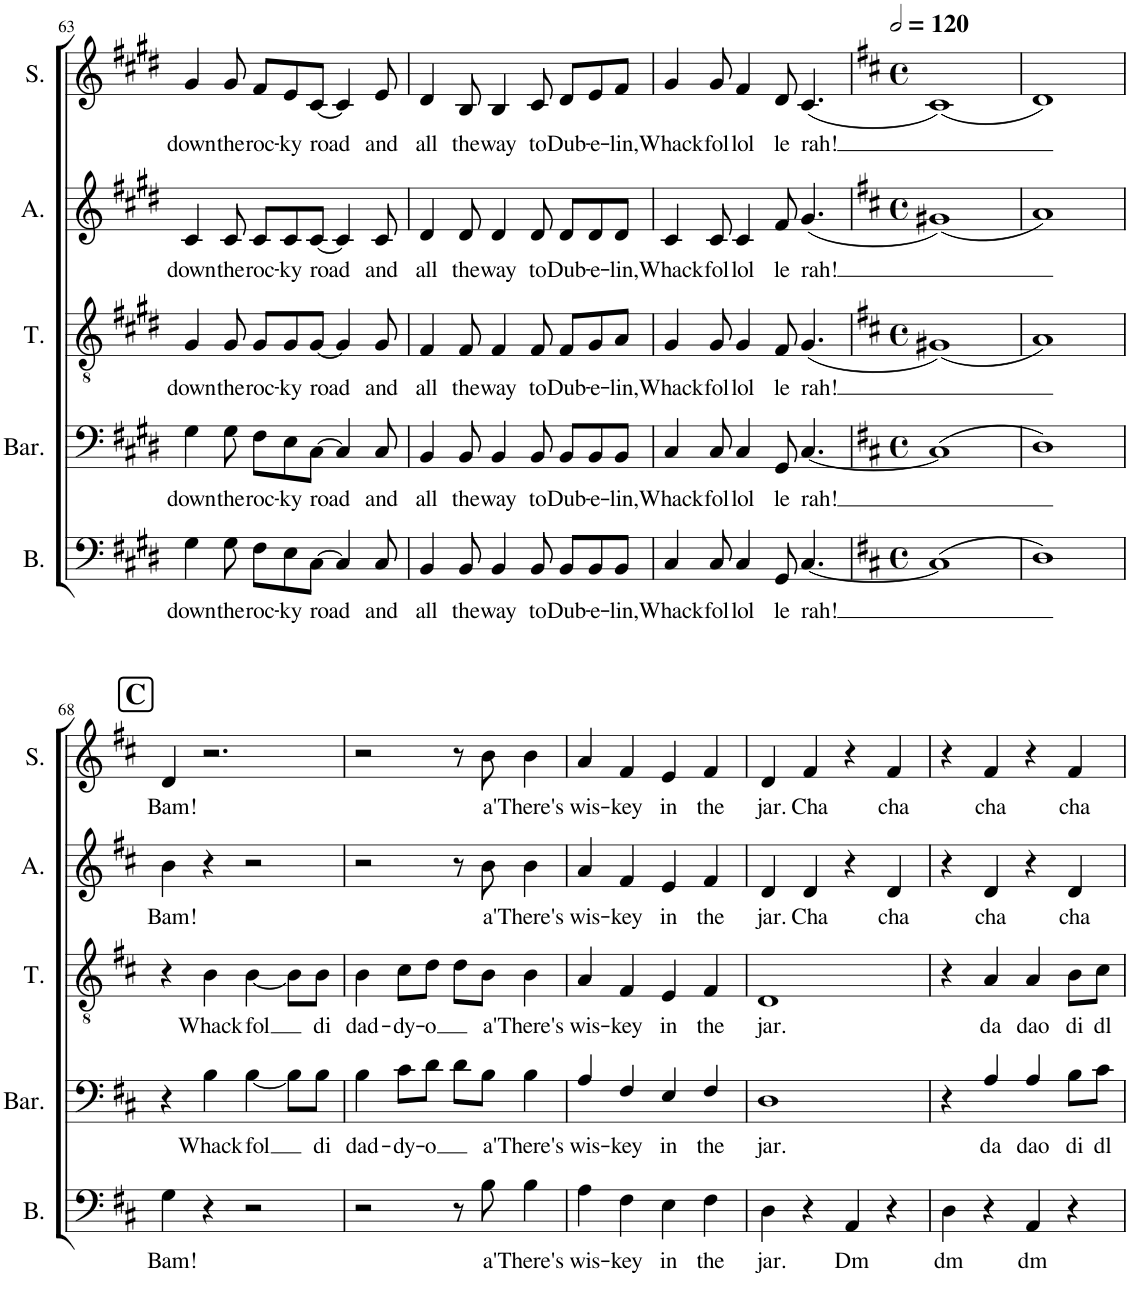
**kern	**text	**kern	**text	**kern	**text	**kern	**text	**kern	**text
*part5	*part5	*part4	*part4	*part3	*part3	*part2	*part2	*part1	*part1
*staff5	*staff5	*staff4	*staff4	*staff3	*staff3	*staff2	*staff2	*staff1	*staff1
*I"Bass	*	*I"Baritone	*	*I"Tenor	*	*I"Alto	*	*I"Soprano	*
*I'B.	*	*I'Bar.	*	*I'T.	*	*I'A.	*	*I'S.	*
!!LO:PB:g=z
*clefF4	*	*clefF4	*	*clefGv2	*	*clefG2	*	*clefG2	*
*k[f#c#g#d#]	*	*k[f#c#g#d#]	*	*k[f#c#g#d#]	*	*k[f#c#g#d#]	*	*k[f#c#g#d#]	*
*M9/8	*	*M9/8	*	*M9/8	*	*M9/8	*	*M9/8	*
=63	=63	=63	=63	=63	=63	=63	=63	=63	=63
!	!LO:LY:b	!	!LO:LY:b	!	!LO:LY:b	!	!LO:LY:b	!	!LO:LY:b
4G#\	down	4G#\	down	4G#/	down	4c#/	down	4g#/	down
!	!LO:LY:b	!	!LO:LY:b	!	!LO:LY:b	!	!LO:LY:b	!	!LO:LY:b
8G#\	the	8G#\	the	8G#/	the	8c#/	the	8g#/	the
!	!LO:LY:b	!	!LO:LY:b	!	!LO:LY:b	!	!LO:LY:b	!	!LO:LY:b
8F#\L	roc-	8F#\L	roc-	8G#/L	roc-	8c#/L	roc-	8f#/L	roc-
!	!LO:LY:b	!	!LO:LY:b	!	!LO:LY:b	!	!LO:LY:b	!	!LO:LY:b
8E\	-ky	8E\	-ky	8G#/	-ky	8c#/	-ky	8e/	-ky
!	!LO:LY:b	!	!LO:LY:b	!	!LO:LY:b	!	!LO:LY:b	!	!LO:LY:b
[>8C#\J	road	[>8C#\J	road	[<8G#/J	road	[<8c#/J	road	[<8c#/J	road
4C#/]	.	4C#/]	.	4G#/]	.	4c#/]	.	4c#/]	.
!	!LO:LY:b	!	!LO:LY:b	!	!LO:LY:b	!	!LO:LY:b	!	!LO:LY:b
8C#/	and	8C#/	and	8G#/	and	8c#/	and	8e/	and
=64	=64	=64	=64	=64	=64	=64	=64	=64	=64
!	!LO:LY:b	!	!LO:LY:b	!	!LO:LY:b	!	!LO:LY:b	!	!LO:LY:b
4BB/	all	4BB/	all	4F#/	all	4d#/	all	4d#/	all
!	!LO:LY:b	!	!LO:LY:b	!	!LO:LY:b	!	!LO:LY:b	!	!LO:LY:b
8BB/	the	8BB/	the	8F#/	the	8d#/	the	8B/	the
!	!LO:LY:b	!	!LO:LY:b	!	!LO:LY:b	!	!LO:LY:b	!	!LO:LY:b
4BB/	way	4BB/	way	4F#/	way	4d#/	way	4B/	way
!	!LO:LY:b	!	!LO:LY:b	!	!LO:LY:b	!	!LO:LY:b	!	!LO:LY:b
8BB/	to	8BB/	to	8F#/	to	8d#/	to	8c#/	to
!	!LO:LY:b	!	!LO:LY:b	!	!LO:LY:b	!	!LO:LY:b	!	!LO:LY:b
8BB/L	Dub-	8BB/L	Dub-	8F#/L	Dub-	8d#/L	Dub-	8d#/L	Dub-
!	!LO:LY:b	!	!LO:LY:b	!	!LO:LY:b	!	!LO:LY:b	!	!LO:LY:b
8BB/	-e-	8BB/	-e-	8G#/	-e-	8d#/	-e-	8e/	-e-
!	!LO:LY:b	!	!LO:LY:b	!	!LO:LY:b	!	!LO:LY:b	!	!LO:LY:b
8BB/J	-lin,	8BB/J	-lin,	8A/J	-lin,	8d#/J	-lin,	8f#/J	-lin,
=65	=65	=65	=65	=65	=65	=65	=65	=65	=65
!	!LO:LY:b	!	!LO:LY:b	!	!LO:LY:b	!	!LO:LY:b	!	!LO:LY:b
4C#/	Whack	4C#/	Whack	4G#/	Whack	4c#/	Whack	4g#/	Whack
!	!LO:LY:b	!	!LO:LY:b	!	!LO:LY:b	!	!LO:LY:b	!	!LO:LY:b
8C#/	fol	8C#/	fol	8G#/	fol	8c#/	fol	8g#/	fol
!	!LO:LY:b	!	!LO:LY:b	!	!LO:LY:b	!	!LO:LY:b	!	!LO:LY:b
4C#/	lol	4C#/	lol	4G#/	lol	4c#/	lol	4f#/	lol
!	!LO:LY:b	!	!LO:LY:b	!	!LO:LY:b	!	!LO:LY:b	!	!LO:LY:b
8GG#/	le	8GG#/	le	8F#/	le	8f#/	le	8d#/	le
!	!LO:LY:b	!	!LO:LY:b	!	!LO:LY:b	!	!LO:LY:b	!	!LO:LY:b
[4.C#/	rah!	[4.C#/	rah!	(4.G#/	rah!	(4.g#/	rah!	(4.c#/	rah!
=66	=66	=66	=66	=66	=66	=66	=66	=66	=66
*k[f#c#]	*	*k[f#c#]	*	*k[f#c#]	*	*k[f#c#]	*	*k[f#c#]	*
*M4/4	*	*M4/4	*	*M4/4	*	*M4/4	*	*M4/4	*
*met(c)	*	*met(c)	*	*met(c)	*	*met(c)	*	*met(c)	*
*	*	*	*	*	*	*	*	*MM240	*
(>1C#]	.	(>1C#]	.	(1G#X)	.	(<1g#X)	.	(<1c#)	.
=67	=67	=67	=67	=67	=67	=67	=67	=67	=67
1D)	.	1D)	.	1A)	.	1a)	.	1d)	.
!!LO:LB:g=z
!!LO:REH:place=s1:a:B:cj:fs=14:t=C
=68	=68	=68	=68	=68	=68	=68	=68	=68	=68
!	!LO:LY:b	!	!	!	!	!	!LO:LY:b	!	!LO:LY:b
4G\	Bam!	4r	.	4r	.	4b\	Bam!	4d/	Bam!
!	!	!	!LO:LY:b	!	!LO:LY:b	!	!	!	!
4r	.	4B\	Whack	4B\	Whack	4r	.	2.r	.
!	!	!	!LO:LY:b	!	!LO:LY:b	!	!	!	!
2r	.	[<4B\	fol	[<4B\	fol	2r	.	.	.
.	.	8B\L]	.	8B\L]	.	.	.	.	.
!	!	!	!LO:LY:b	!	!LO:LY:b	!	!	!	!
.	.	8B\J	di	8B\J	di	.	.	.	.
=69	=69	=69	=69	=69	=69	=69	=69	=69	=69
!	!	!	!LO:LY:b	!	!LO:LY:b	!	!	!	!
2r	.	4B\	dad-	4B\	dad-	2r	.	2r	.
!	!	!	!LO:LY:b	!	!LO:LY:b	!	!	!	!
.	.	8c#\L	-dy-	8c#\L	-dy-	.	.	.	.
!	!	!	!LO:LY:b	!	!LO:LY:b	!	!	!	!
.	.	8d\J	-o	8d\J	-o	.	.	.	.
8r	.	8d\L	.	8d\L	.	8r	.	8r	.
!	!LO:LY:b	!	!LO:LY:b	!	!LO:LY:b	!	!LO:LY:b	!	!LO:LY:b
8B\	a	8B\J	a	8B\J	a	8b\	a	8b\	a
!	!LO:LY:b	!	!LO:LY:b	!	!LO:LY:b	!	!LO:LY:b	!	!LO:LY:b
4B\	'There's	4B\	'There's	4B\	'There's	4b\	'There's	4b\	'There's
=70	=70	=70	=70	=70	=70	=70	=70	=70	=70
!	!LO:LY:b	!	!LO:LY:b	!	!LO:LY:b	!	!LO:LY:b	!	!LO:LY:b
4A\	wis-	4A/	wis-	4A/	wis-	4a/	wis-	4a/	wis-
!	!LO:LY:b	!	!LO:LY:b	!	!LO:LY:b	!	!LO:LY:b	!	!LO:LY:b
4F#\	-key	4F#/	-key	4F#/	-key	4f#/	-key	4f#/	-key
!	!LO:LY:b	!	!LO:LY:b	!	!LO:LY:b	!	!LO:LY:b	!	!LO:LY:b
4E\	in	4E/	in	4E/	in	4e/	in	4e/	in
!	!LO:LY:b	!	!LO:LY:b	!	!LO:LY:b	!	!LO:LY:b	!	!LO:LY:b
4F#\	the	4F#/	the	4F#/	the	4f#/	the	4f#/	the
=71	=71	=71	=71	=71	=71	=71	=71	=71	=71
!	!LO:LY:b	!	!LO:LY:b	!	!LO:LY:b	!	!LO:LY:b	!	!LO:LY:b
4D\	jar.	1D	jar.	1D	jar.	4d/	jar.	4d/	jar.
!	!	!	!	!	!	!	!LO:LY:b	!	!LO:LY:b
4r	.	.	.	.	.	4d/	Cha	4f#/	Cha
!	!LO:LY:b	!	!	!	!	!	!	!	!
4AA/	Dm	.	.	.	.	4r	.	4r	.
!	!	!	!	!	!	!	!LO:LY:b	!	!LO:LY:b
4r	.	.	.	.	.	4d/	cha	4f#/	cha
=72	=72	=72	=72	=72	=72	=72	=72	=72	=72
!	!LO:LY:b	!	!	!	!	!	!	!	!
4D\	dm	4r	.	4r	.	4r	.	4r	.
!	!	!	!LO:LY:b	!	!LO:LY:b	!	!LO:LY:b	!	!LO:LY:b
4r	.	4A/	da	4A/	da	4d/	cha	4f#/	cha
!	!LO:LY:b	!	!LO:LY:b	!	!LO:LY:b	!	!	!	!
4AA/	dm	4A/	dao	4A/	dao	4r	.	4r	.
!	!	!	!LO:LY:b	!	!LO:LY:b	!	!LO:LY:b	!	!LO:LY:b
4r	.	8B\L	di	8B\L	di	4d/	cha	4f#/	cha
!	!	!	!LO:LY:b	!	!LO:LY:b	!	!	!	!
.	.	8c#\J	dl	8c#\J	dl	.	.	.	.
=	=	=	=	=	=	=	=	=	=
*-	*-	*-	*-	*-	*-	*-	*-	*-	*-
